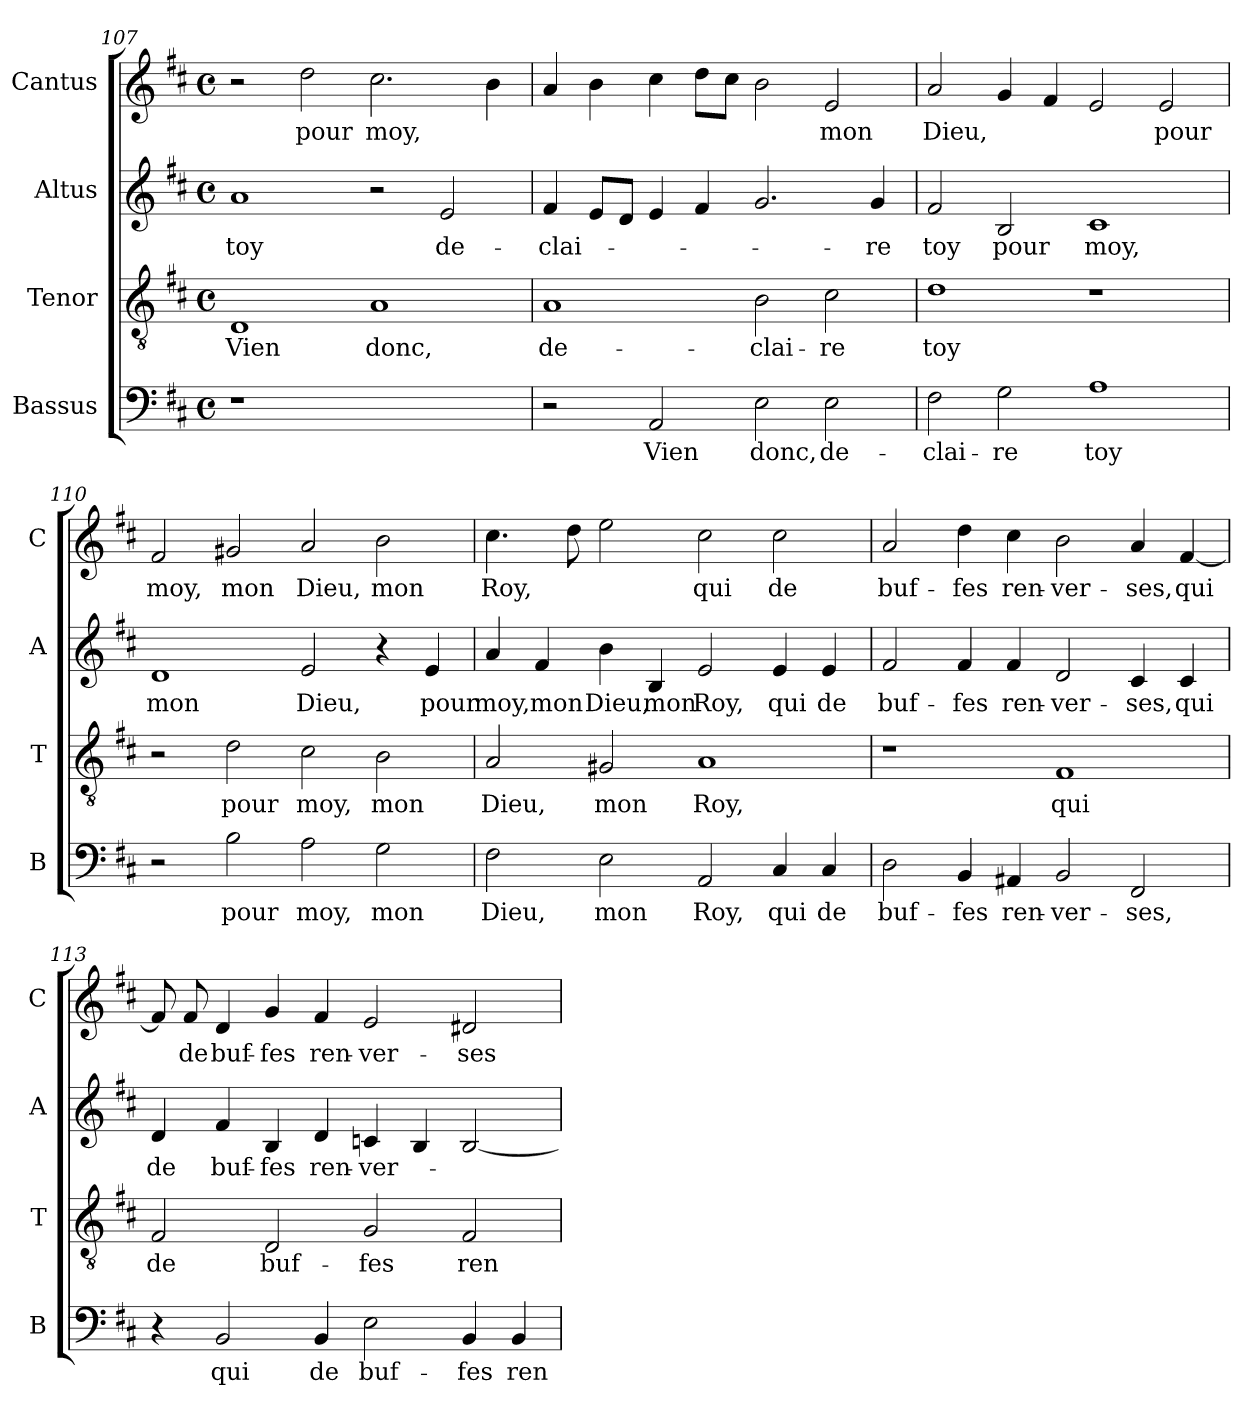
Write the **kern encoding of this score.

**kern	**text	**kern	**text	**kern	**text	**kern	**text
*part4	*part4	*part3	*part3	*part2	*part2	*part1	*part1
*staff4	*staff4	*staff3	*staff3	*staff2	*staff2	*staff1	*staff1
*I"Bassus	*	*I"Tenor	*	*I"Altus	*	*I"Cantus	*
*I'B	*	*I'T	*	*I'A	*	*I'C	*
*clefF4	*	*clefGv2	*	*clefG2	*	*clefG2	*
*k[f#c#]	*	*k[f#c#]	*	*k[f#c#]	*	*k[f#c#]	*
*D:	*	*D:	*	*D:	*	*D:	*
*M4/4	*	*M4/4	*	*M4/4	*	*M4/4	*
*met(c)	*	*met(c)	*	*met(c)	*	*met(c)	*
=107	=107	=107	=107	=107	=107	=107	=107
!	!	!	!LO:LY:b	!	!LO:LY:b	!	!
1r	.	1D	Vien	1a	toy	2r	.
!	!	!	!	!	!	!	!LO:LY:b
.	.	.	.	.	.	2dd\	pour
!	!	!	!LO:LY:b	!	!	!	!LO:LY:b
1ryy	.	1A	donc,	2r	.	2.cc#\	moy,
!	!	!	!	!	!LO:LY:b	!	!
.	.	.	.	2e/	de-	.	.
.	.	.	.	.	.	4b\	.
=108	=108	=108	=108	=108	=108	=108	=108
!	!	!	!LO:LY:b	!	!LO:LY:b	!	!
2r	.	1A	de-	4f#/	-clai-	4a/	.
.	.	.	.	8e/L	.	4b\	.
.	.	.	.	8d/J	.	.	.
!	!LO:LY:b	!	!	!	!	!	!
2AA/	Vien	.	.	4e/	.	4cc#\	.
.	.	.	.	4f#/	.	8dd\L	.
.	.	.	.	.	.	8cc#\J	.
!	!LO:LY:b	!	!LO:LY:b	!	!	!	!
2E\	donc,	2B\	-clai-	2.g/	.	2b\	.
!	!LO:LY:b	!	!LO:LY:b	!	!	!	!LO:LY:b
2E\	de-	2c#\	-re	.	.	2e/	mon
!	!	!	!	!	!LO:LY:b	!	!
.	.	.	.	4g/	-re	.	.
!!LO:LB:g=z
=109	=109	=109	=109	=109	=109	=109	=109
!	!LO:LY:b	!	!LO:LY:b	!	!LO:LY:b	!	!LO:LY:b
2F#\	-clai-	1d	toy	2f#/	toy	2a/	Dieu,
!	!LO:LY:b	!	!	!	!LO:LY:b	!	!
2G\	-re	.	.	2B/	pour	4g/	.
.	.	.	.	.	.	4f#/	.
!	!LO:LY:b	!	!	!	!LO:LY:b	!	!
1A	toy	1r	.	1c#	moy,	2e/	.
!	!	!	!	!	!	!	!LO:LY:b
.	.	.	.	.	.	2e/	pour
=110	=110	=110	=110	=110	=110	=110	=110
!	!	!	!	!	!LO:LY:b	!	!LO:LY:b
2r	.	2r	.	1d	mon	2f#/	moy,
!	!LO:LY:b	!	!LO:LY:b	!	!	!	!LO:LY:b
2B\	pour	2d\	pour	.	.	2g#X/	mon
!	!LO:LY:b	!	!LO:LY:b	!	!LO:LY:b	!	!LO:LY:b
2A\	moy,	2c#\	moy,	2e/	Dieu,	2a/	Dieu,
!	!LO:LY:b	!	!LO:LY:b	!	!	!	!LO:LY:b
2G\	mon	2B\	mon	4r	.	2b\	mon
!	!	!	!	!	!LO:LY:b	!	!
.	.	.	.	4e/	pour	.	.
=111	=111	=111	=111	=111	=111	=111	=111
!	!LO:LY:b	!	!LO:LY:b	!	!LO:LY:b	!	!LO:LY:b
2F#\	Dieu,	2A/	Dieu,	4a/	moy,	4.cc#\	Roy,
!	!	!	!	!	!LO:LY:b	!	!
.	.	.	.	4f#/	mon	.	.
.	.	.	.	.	.	8dd\	.
!	!LO:LY:b	!	!LO:LY:b	!	!LO:LY:b	!	!
2E\	mon	2G#X/	mon	4b\	Dieu,	2ee\	.
!	!	!	!	!	!LO:LY:b	!	!
.	.	.	.	4B/	mon	.	.
!	!LO:LY:b	!	!LO:LY:b	!	!LO:LY:b	!	!LO:LY:b
2AA/	Roy,	1A	Roy,	2e/	Roy,	2cc#\	qui
!	!LO:LY:b	!	!	!	!LO:LY:b	!	!LO:LY:b
4C#/	qui	.	.	4e/	qui	2cc#\	de
!	!LO:LY:b	!	!	!	!LO:LY:b	!	!
4C#/	de	.	.	4e/	de	.	.
!!LO:LB:g=z
=112	=112	=112	=112	=112	=112	=112	=112
!	!LO:LY:b	!	!	!	!LO:LY:b	!	!LO:LY:b
2D\	buf-	1r	.	2f#/	buf-	2a/	buf-
!	!LO:LY:b	!	!	!	!LO:LY:b	!	!LO:LY:b
4BB/	-fes	.	.	4f#/	-fes	4dd\	-fes
!	!LO:LY:b	!	!	!	!LO:LY:b	!	!LO:LY:b
4AA#X/	ren-	.	.	4f#/	ren-	4cc#\	ren-
!	!LO:LY:b	!	!LO:LY:b	!	!LO:LY:b	!	!LO:LY:b
2BB/	-ver-	1F#	qui	2d/	-ver-	2b\	-ver-
!	!LO:LY:b	!	!	!	!LO:LY:b	!	!LO:LY:b
2FF#/	-ses,	.	.	4c#/	-ses,	4a/	-ses,
!	!	!	!	!	!LO:LY:b	!	!LO:LY:b
.	.	.	.	4c#/	qui	[4f#/	qui
=113	=113	=113	=113	=113	=113	=113	=113
!	!	!	!LO:LY:b	!	!LO:LY:b	!	!
4r	.	2F#/	de	4d/	de	8f#/]	.
!	!	!	!	!	!	!	!LO:LY:b
.	.	.	.	.	.	8f#/	de
!	!LO:LY:b	!	!	!	!LO:LY:b	!	!LO:LY:b
2BB/	qui	.	.	4f#/	buf-	4d/	buf-
!	!	!	!LO:LY:b	!	!LO:LY:b	!	!LO:LY:b
.	.	2D/	buf-	4B/	-fes	4g/	-fes
!	!LO:LY:b	!	!	!	!LO:LY:b	!	!LO:LY:b
4BB/	de	.	.	4d/	ren-	4f#/	ren-
!	!LO:LY:b	!	!LO:LY:b	!	!LO:LY:b	!	!LO:LY:b
2E\	buf-	2G/	-fes	4cn/	-ver-	2e/	-ver-
.	.	.	.	4B/	.	.	.
!	!LO:LY:b	!	!LO:LY:b	!	!	!	!LO:LY:b
4BB/	-fes	2F#/	ren-	[2B/	.	2d#X/	-ses
!	!LO:LY:b	!	!	!	!	!	!
4BB/	ren-	.	.	.	.	.	.
=	=	=	=	=	=	=	=
*-	*-	*-	*-	*-	*-	*-	*-
